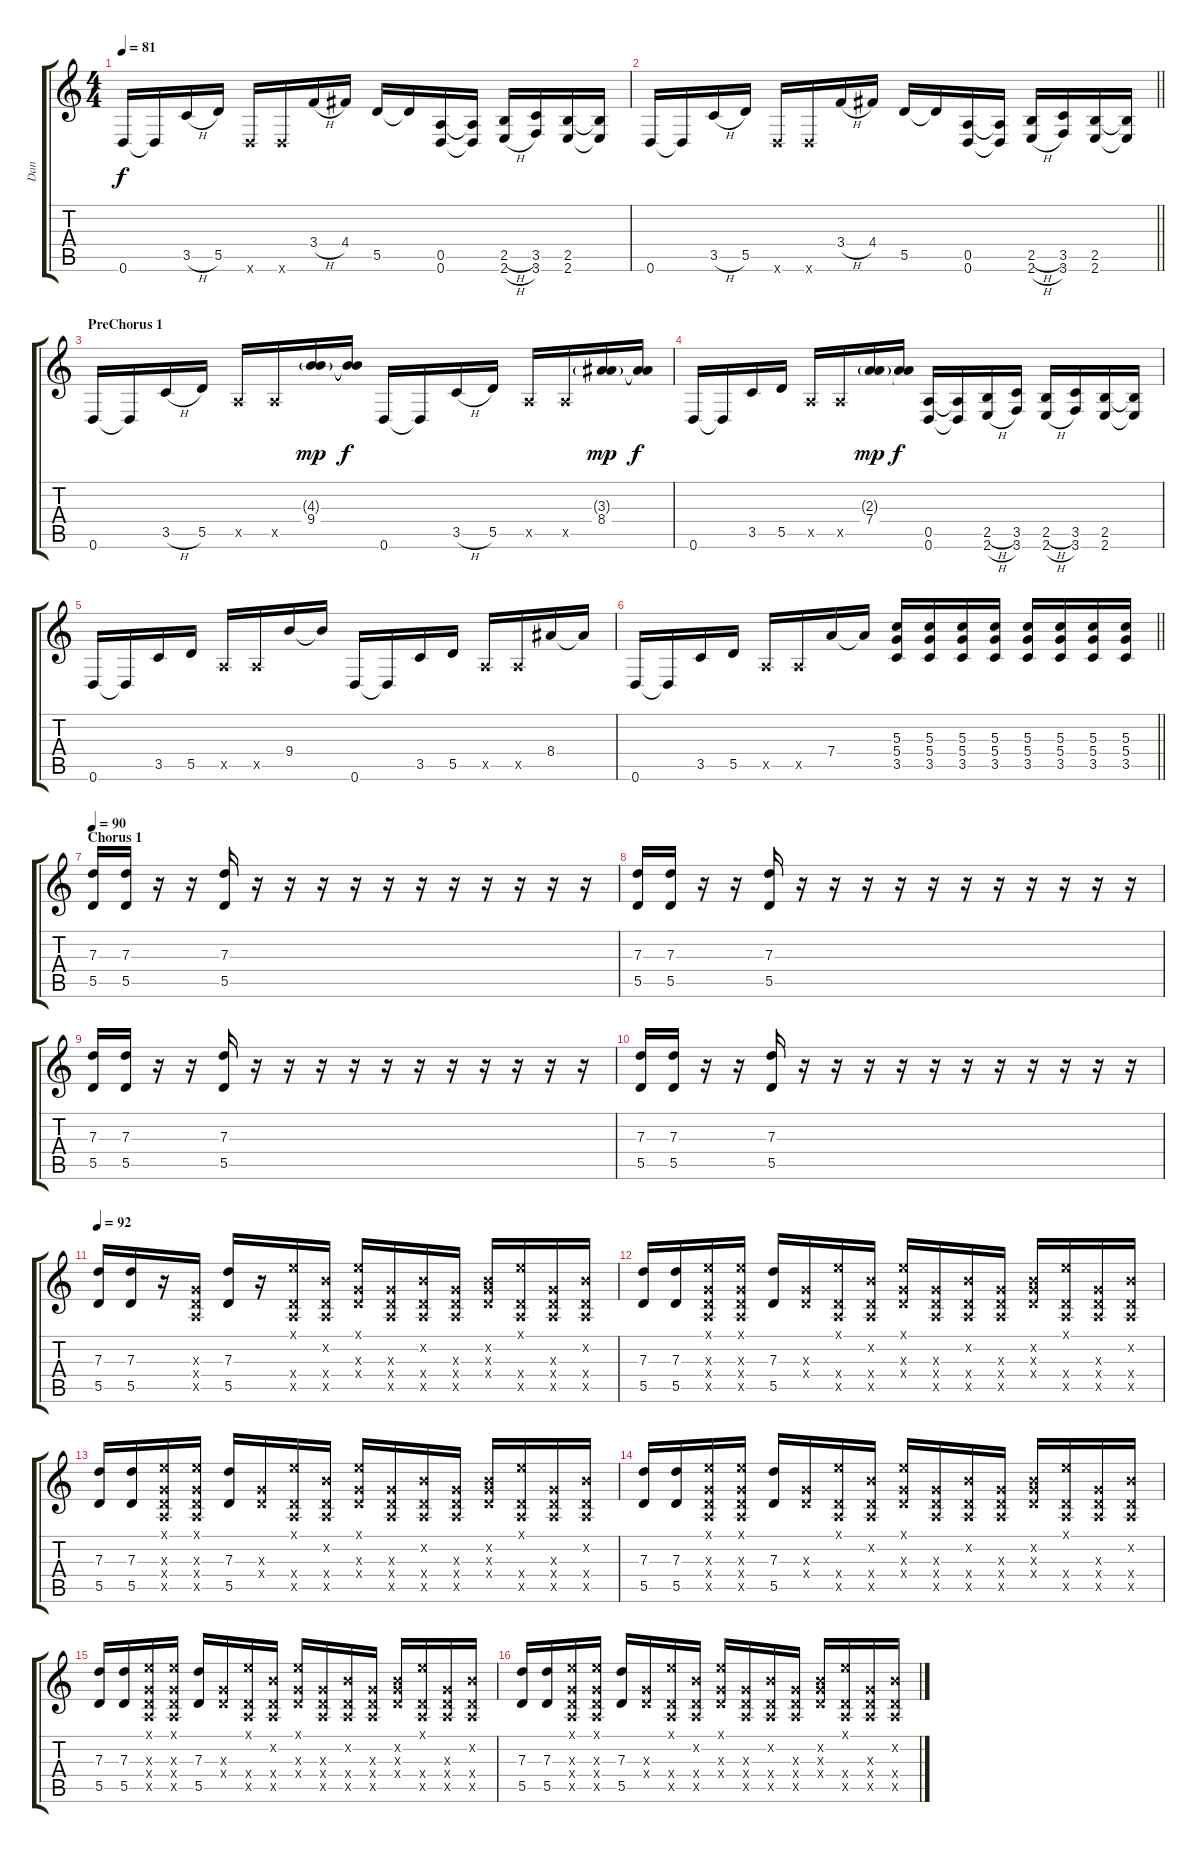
\track ("Dan" "Dan") {instrument distortionguitar}
\staff {score tabs}
\tuning (E4 B3 G3 D3 A2 D2) {hide}
\ts (4 4)
\tempo 81
\clef g2
\ks c
0.6.16{dy f} 0.6{t}.16 3.5{h}.16 5.5.16 0.6{x}.16 0.6{x}.16 3.4{h}.16 4.4.16 5.5.16 5.5{t}.16 (0.5 0.6).16 (0.5{t} 0.6{t}).16 (2.5{h} 2.6{h}).16 (3.5 3.6).16 (2.5 2.6).16 (2.5{t} 2.6{t}).16 |
\barLineRight lightlight
0.6.16 0.6{t}.16 3.5{h}.16 5.5.16 0.6{x}.16 0.6{x}.16 3.4{h}.16 4.4.16 5.5.16 5.5{t}.16 (0.5 0.6).16 (0.5{t} 0.6{t}).16 (2.5{h} 2.6{h}).16 (3.5 3.6).16 (2.5 2.6).16 (2.5{t} 2.6{t}).16 |
\section ("" "PreChorus 1")
0.6.16{instrument overdrivenguitar} 0.6{t}.16 3.5{h}.16 5.5.16 0.5{x}.16 0.5{x}.16 (4.3{g} 9.4).16{dy mp} (4.3{t} 9.4{t}).16{dy f} 0.6.16 0.6{t}.16 3.5{h}.16 5.5.16 0.5{x}.16 0.5{x}.16 (3.3{g} 8.4).16{dy mp} (3.3{t} 8.4{t}).16{dy f} |
0.6.16 0.6{t}.16 3.5.16 5.5.16 0.5{x}.16 0.5{x}.16 (2.3{g} 7.4).16{dy mp} (2.3{t} 7.4{t}).16{dy f} (0.5 0.6).16 (0.5{t} 0.6{t}).16 (2.5{h} 2.6{h}).16 (3.5 3.6).16 (2.5{h} 2.6{h}).16 (3.5 3.6).16 (2.5 2.6).16 (2.5{t} 2.6{t}).16 |
0.6.16 0.6{t}.16 3.5.16 5.5.16 0.5{x}.16 0.5{x}.16 9.4.16 9.4{t}.16 0.6.16 0.6{t}.16 3.5.16 5.5.16 0.5{x}.16 0.5{x}.16 8.4.16 8.4{t}.16 |
\barLineRight lightlight
0.6.16 0.6{t}.16 3.5.16 5.5.16 0.5{x}.16 0.5{x}.16 7.4.16 7.4{t}.16 (5.3 5.4 3.5).16 (5.3 5.4 3.5).16 (5.3 5.4 3.5).16 (5.3 5.4 3.5).16 (5.3 5.4 3.5).16 (5.3 5.4 3.5).16 (5.3 5.4 3.5).16 (5.3 5.4 3.5).16 |
\section ("" "Chorus 1")
\tempo 90
(7.3 5.5).16 (7.3 5.5).16 r.16 r.16 (7.3 5.5).16 r.16 r.16 r.16 r.16 r.16 r.16 r.16 r.16 r.16 r.16 r.16 |
(7.3 5.5).16 (7.3 5.5).16 r.16 r.16 (7.3 5.5).16 r.16 r.16 r.16 r.16 r.16 r.16 r.16 r.16 r.16 r.16 r.16 |
(7.3 5.5).16 (7.3 5.5).16 r.16 r.16 (7.3 5.5).16 r.16 r.16 r.16 r.16 r.16 r.16 r.16 r.16 r.16 r.16 r.16 |
(7.3 5.5).16 (7.3 5.5).16 r.16 r.16 (7.3 5.5).16 r.16 r.16 r.16 r.16 r.16 r.16 r.16 r.16 r.16 r.16 r.16 |
\tempo 92
(7.3 5.5).16 (7.3 5.5).16 r.16 (0.3{x} 0.4{x} 0.5{x}).16 (7.3 5.5).16 r.16 (0.1{x} 0.4{x} 0.5{x}).16 (0.2{x} 0.4{x} 0.5{x}).16 (0.1{x} 0.3{x} 0.4{x}).16 (0.3{x} 0.4{x} 0.5{x}).16 (0.2{x} 0.4{x} 0.5{x}).16 (0.3{x} 0.4{x} 0.5{x}).16 (0.2{x} 0.3{x} 0.4{x}).16 (0.1{x} 0.4{x} 0.5{x}).16 (0.3{x} 0.4{x} 0.5{x}).16 (0.2{x} 0.4{x} 0.5{x}).16 |
(7.3 5.5).16 (7.3 5.5).16 (0.1{x} 0.3{x} 0.4{x} 0.5{x}).16 (0.1{x} 0.3{x} 0.4{x} 0.5{x}).16 (7.3 5.5).16 (0.3{x} 0.4{x}).16 (0.1{x} 0.4{x} 0.5{x}).16 (0.2{x} 0.4{x} 0.5{x}).16 (0.1{x} 0.3{x} 0.4{x}).16 (0.3{x} 0.4{x} 0.5{x}).16 (0.2{x} 0.4{x} 0.5{x}).16 (0.3{x} 0.4{x} 0.5{x}).16 (0.2{x} 0.3{x} 0.4{x}).16 (0.1{x} 0.4{x} 0.5{x}).16 (0.3{x} 0.4{x} 0.5{x}).16 (0.2{x} 0.4{x} 0.5{x}).16 |
(7.3 5.5).16 (7.3 5.5).16 (0.1{x} 0.3{x} 0.4{x} 0.5{x}).16 (0.1{x} 0.3{x} 0.4{x} 0.5{x}).16 (7.3 5.5).16 (0.3{x} 0.4{x}).16 (0.1{x} 0.4{x} 0.5{x}).16 (0.2{x} 0.4{x} 0.5{x}).16 (0.1{x} 0.3{x} 0.4{x}).16 (0.3{x} 0.4{x} 0.5{x}).16 (0.2{x} 0.4{x} 0.5{x}).16 (0.3{x} 0.4{x} 0.5{x}).16 (0.2{x} 0.3{x} 0.4{x}).16 (0.1{x} 0.4{x} 0.5{x}).16 (0.3{x} 0.4{x} 0.5{x}).16 (0.2{x} 0.4{x} 0.5{x}).16 |
(7.3 5.5).16 (7.3 5.5).16 (0.1{x} 0.3{x} 0.4{x} 0.5{x}).16 (0.1{x} 0.3{x} 0.4{x} 0.5{x}).16 (7.3 5.5).16 (0.3{x} 0.4{x}).16 (0.1{x} 0.4{x} 0.5{x}).16 (0.2{x} 0.4{x} 0.5{x}).16 (0.1{x} 0.3{x} 0.4{x}).16 (0.3{x} 0.4{x} 0.5{x}).16 (0.2{x} 0.4{x} 0.5{x}).16 (0.3{x} 0.4{x} 0.5{x}).16 (0.2{x} 0.3{x} 0.4{x}).16 (0.1{x} 0.4{x} 0.5{x}).16 (0.3{x} 0.4{x} 0.5{x}).16 (0.2{x} 0.4{x} 0.5{x}).16 |
(7.3 5.5).16 (7.3 5.5).16 (0.1{x} 0.3{x} 0.4{x} 0.5{x}).16 (0.1{x} 0.3{x} 0.4{x} 0.5{x}).16 (7.3 5.5).16 (0.3{x} 0.4{x}).16 (0.1{x} 0.4{x} 0.5{x}).16 (0.2{x} 0.4{x} 0.5{x}).16 (0.1{x} 0.3{x} 0.4{x}).16 (0.3{x} 0.4{x} 0.5{x}).16 (0.2{x} 0.4{x} 0.5{x}).16 (0.3{x} 0.4{x} 0.5{x}).16 (0.2{x} 0.3{x} 0.4{x}).16 (0.1{x} 0.4{x} 0.5{x}).16 (0.3{x} 0.4{x} 0.5{x}).16 (0.2{x} 0.4{x} 0.5{x}).16 |
(7.3 5.5).16 (7.3 5.5).16 (0.1{x} 0.3{x} 0.4{x} 0.5{x}).16 (0.1{x} 0.3{x} 0.4{x} 0.5{x}).16 (7.3 5.5).16 (0.3{x} 0.4{x}).16 (0.1{x} 0.4{x} 0.5{x}).16 (0.2{x} 0.4{x} 0.5{x}).16 (0.1{x} 0.3{x} 0.4{x}).16 (0.3{x} 0.4{x} 0.5{x}).16 (0.2{x} 0.4{x} 0.5{x}).16 (0.3{x} 0.4{x} 0.5{x}).16 (0.2{x} 0.3{x} 0.4{x}).16 (0.1{x} 0.4{x} 0.5{x}).16 (0.3{x} 0.4{x} 0.5{x}).16 (0.2{x} 0.4{x} 0.5{x}).16
